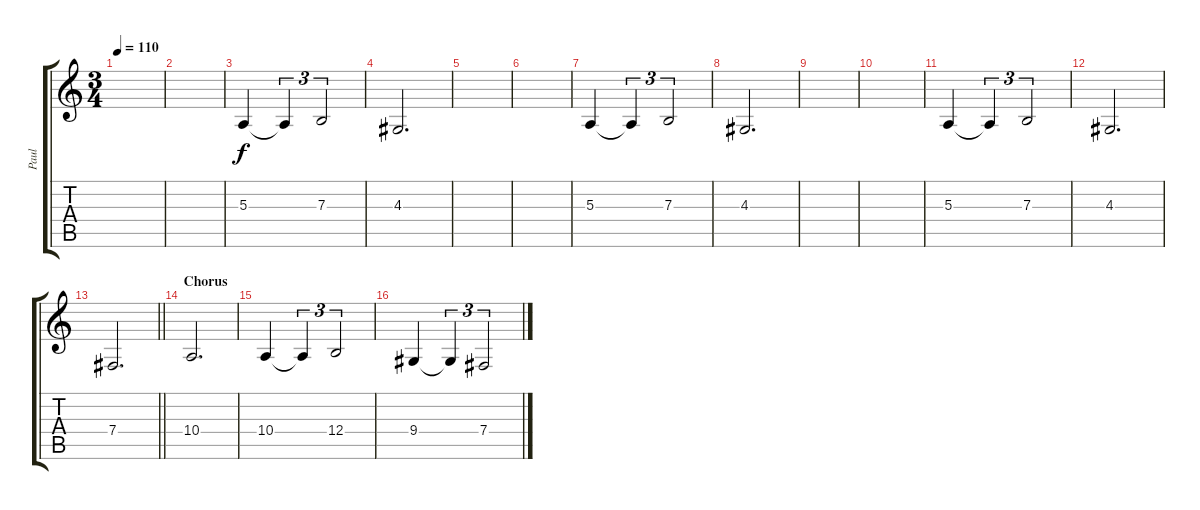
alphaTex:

\track ("Paul" "Paul") {instrument altosax}
\staff {score tabs}
\tuning (Db4 Ab3 E3 B2 Gb2 Db2) {hide}
\ts (3 4)
\tempo 110
\clef g2
\ks c
|
|
5.3.4 5.3{t}.4{tu (3 2)} 7.3.2{tu (3 2)} |
4.3.2{d} |
|
|
5.3.4 5.3{t}.4{tu (3 2)} 7.3.2{tu (3 2)} |
4.3.2{d} |
|
|
5.3.4 5.3{t}.4{tu (3 2)} 7.3.2{tu (3 2)} |
4.3.2{d} |
\barLineRight lightlight
7.4.2{d} |
\section ("" "Chorus")
10.4.2{d} |
10.4.4 10.4{t}.4{tu (3 2)} 12.4.2{tu (3 2)} |
9.4.4 9.4{t}.4{tu (3 2)} 7.4.2{tu (3 2)}
